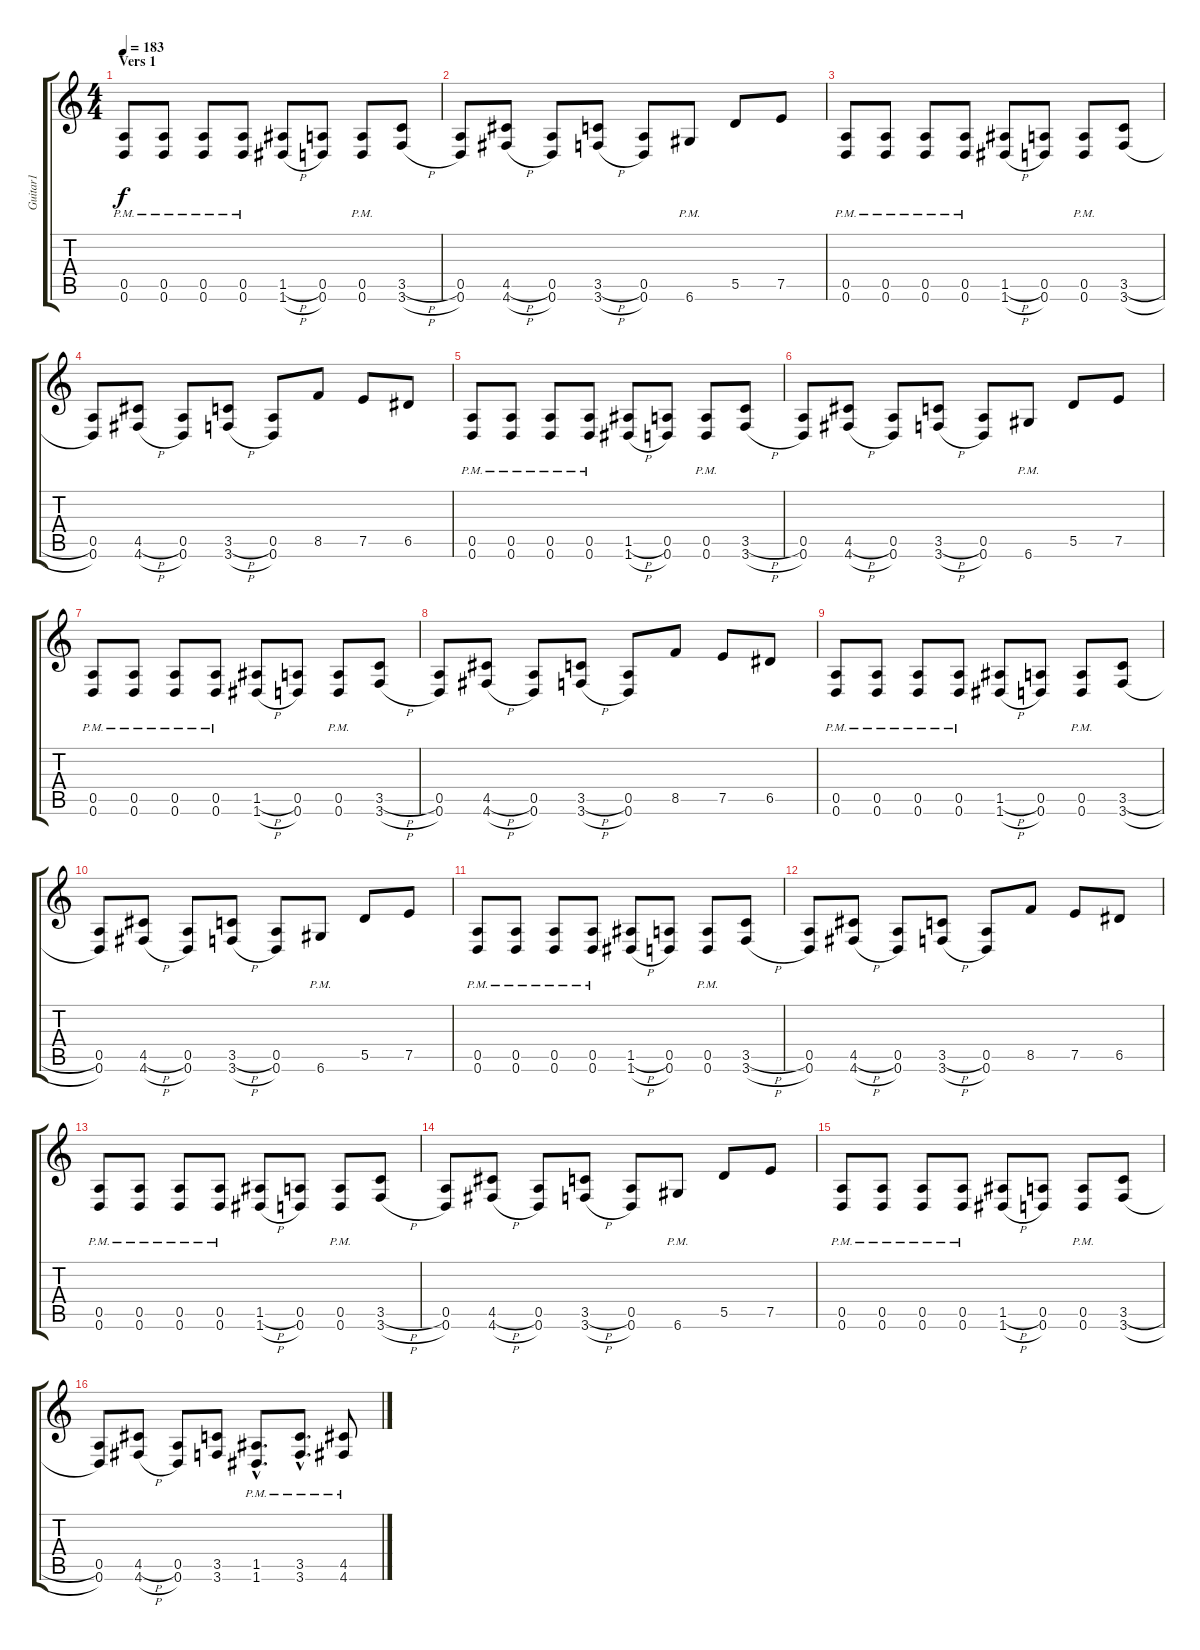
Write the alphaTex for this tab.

\track ("Guitar1" "Guitar1") {instrument distortionguitar}
\staff {score tabs}
\tuning (E4 B3 G3 D3 A2 D2) {hide}
\ts (4 4)
\section ("" "Vers 1")
\tempo 183
\clef g2
\ks c
(0.5{pm} 0.6{pm}).8{dy f} (0.5{pm} 0.6{pm}).8 (0.5{pm} 0.6{pm}).8 (0.5{pm} 0.6{pm}).8 (1.5{h} 1.6{h}).8 (0.5 0.6).8 (0.5{pm} 0.6{pm}).8 (3.5{h} 3.6{h}).8 |
(0.5 0.6).8 (4.5{h} 4.6{h}).8 (0.5 0.6).8 (3.5{h} 3.6{h}).8 (0.5 0.6).8 6.6{pm}.8 5.5.8 7.5.8 |
(0.5{pm} 0.6{pm}).8 (0.5{pm} 0.6{pm}).8 (0.5{pm} 0.6{pm}).8 (0.5{pm} 0.6{pm}).8 (1.5{h} 1.6{h}).8 (0.5 0.6).8 (0.5{pm} 0.6{pm}).8 (3.5{h} 3.6{h}).8 |
(0.5 0.6).8 (4.5{h} 4.6{h}).8 (0.5 0.6).8 (3.5{h} 3.6{h}).8 (0.5 0.6).8 8.5.8 7.5.8 6.5.8 |
(0.5{pm} 0.6{pm}).8 (0.5{pm} 0.6{pm}).8 (0.5{pm} 0.6{pm}).8 (0.5{pm} 0.6{pm}).8 (1.5{h} 1.6{h}).8 (0.5 0.6).8 (0.5{pm} 0.6{pm}).8 (3.5{h} 3.6{h}).8 |
(0.5 0.6).8 (4.5{h} 4.6{h}).8 (0.5 0.6).8 (3.5{h} 3.6{h}).8 (0.5 0.6).8 6.6{pm}.8 5.5.8 7.5.8 |
(0.5{pm} 0.6{pm}).8 (0.5{pm} 0.6{pm}).8 (0.5{pm} 0.6{pm}).8 (0.5{pm} 0.6{pm}).8 (1.5{h} 1.6{h}).8 (0.5 0.6).8 (0.5{pm} 0.6{pm}).8 (3.5{h} 3.6{h}).8 |
(0.5 0.6).8 (4.5{h} 4.6{h}).8 (0.5 0.6).8 (3.5{h} 3.6{h}).8 (0.5 0.6).8 8.5.8 7.5.8 6.5.8 |
(0.5{pm} 0.6{pm}).8 (0.5{pm} 0.6{pm}).8 (0.5{pm} 0.6{pm}).8 (0.5{pm} 0.6{pm}).8 (1.5{h} 1.6{h}).8 (0.5 0.6).8 (0.5{pm} 0.6{pm}).8 (3.5{h} 3.6{h}).8 |
(0.5 0.6).8 (4.5{h} 4.6{h}).8 (0.5 0.6).8 (3.5{h} 3.6{h}).8 (0.5 0.6).8 6.6{pm}.8 5.5.8 7.5.8 |
(0.5{pm} 0.6{pm}).8 (0.5{pm} 0.6{pm}).8 (0.5{pm} 0.6{pm}).8 (0.5{pm} 0.6{pm}).8 (1.5{h} 1.6{h}).8 (0.5 0.6).8 (0.5{pm} 0.6{pm}).8 (3.5{h} 3.6{h}).8 |
(0.5 0.6).8 (4.5{h} 4.6{h}).8 (0.5 0.6).8 (3.5{h} 3.6{h}).8 (0.5 0.6).8 8.5.8 7.5.8 6.5.8 |
(0.5{pm} 0.6{pm}).8 (0.5{pm} 0.6{pm}).8 (0.5{pm} 0.6{pm}).8 (0.5{pm} 0.6{pm}).8 (1.5{h} 1.6{h}).8 (0.5 0.6).8 (0.5{pm} 0.6{pm}).8 (3.5{h} 3.6{h}).8 |
(0.5 0.6).8 (4.5{h} 4.6{h}).8 (0.5 0.6).8 (3.5{h} 3.6{h}).8 (0.5 0.6).8 6.6{pm}.8 5.5.8 7.5.8 |
(0.5{pm} 0.6{pm}).8 (0.5{pm} 0.6{pm}).8 (0.5{pm} 0.6{pm}).8 (0.5{pm} 0.6{pm}).8 (1.5{h} 1.6{h}).8 (0.5 0.6).8 (0.5{pm} 0.6{pm}).8 (3.5{h} 3.6{h}).8 |
(0.5 0.6).8 (4.5{h} 4.6{h}).8 (0.5 0.6).8 (3.5 3.6).8 (1.5{hac pm} 1.6{hac pm}).8{d} (3.5{hac pm} 3.6{hac pm}).8{d} (4.5{pm} 4.6{pm}).8
